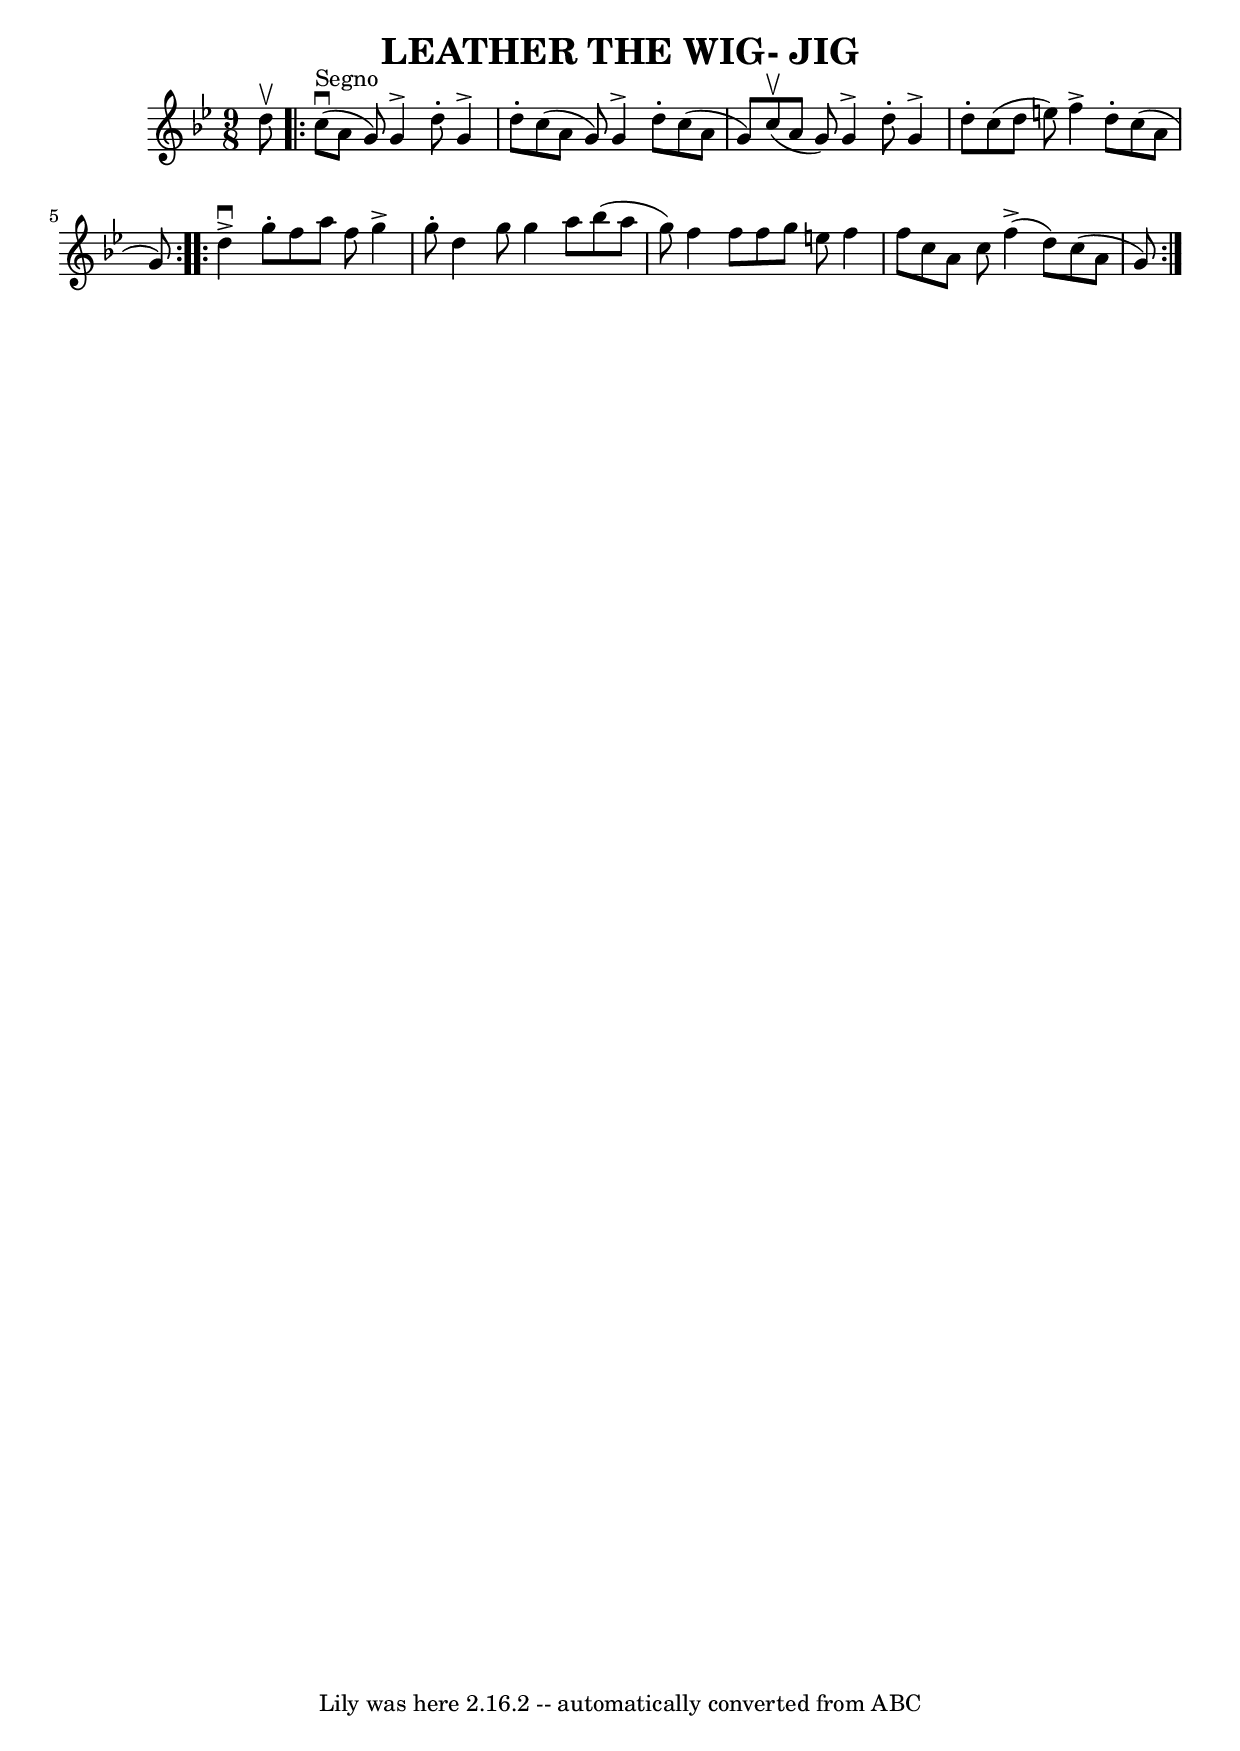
\version "2.16.2"
\include "Mammoth.ily"
\header {
  %% book = "Ryan's Mammoth Collection of Fiddle Tunes"
  crossRefNumber = "1"
  footnotes = ""
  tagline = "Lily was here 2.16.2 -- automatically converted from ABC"
  title = "LEATHER THE WIG- JIG"

}
voicedefault =  {


  \time 9/8 
  \key g \minor
  d''8^\upbow         
  \repeat volta 2 {
    c''8^"Segno"(^\downbow a'8 g'8) g'4^\accent d''8 -. g'4^\accent   
    d''8 -.   |
    c''8 (a'8 g'8) g'4^\accent d''8 -. c''8 (
    a'8 g'8)       |
    c''8 (^\upbow a'8 g'8) g'4^\accent d''8 -. g'4^\accent d''8 -.   |
    c''8 (d''8 e''8  
    -) f''4^\accent d''8 -. c''8 (a'8 g'8)   
  }     

  \repeat volta 2 {
    d''4^\downbow^\accent g''8 -. f''8 a''8 f''8    
    g''4^\accent g''8 -.   |
    d''4 g''8 g''4 a''8 bes''8 (
    a''8 g''8)       |
    f''4 f''8 f''8 g''8 e''8 f''4  
    f''8    |
    c''8 a'8 c''8 f''4 (^\accent d''8) c''8 
    (a'8 g'8)     
  }   

}

\score{
  <<

    \context Staff="default"
    {
      \voicedefault 
      
    }

  >>
  \layout {
    
  }
  \midi {
  }

}
